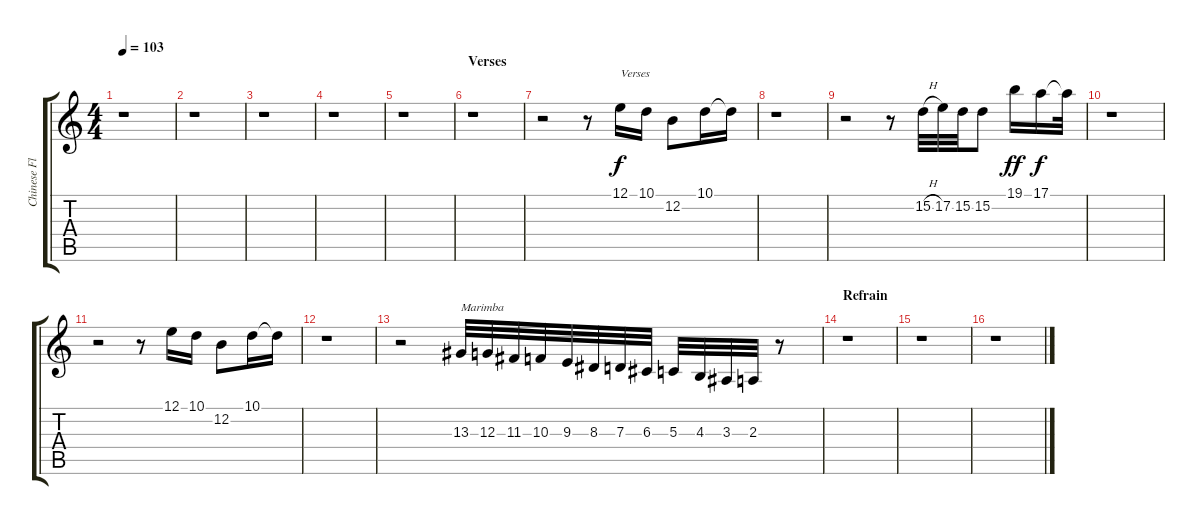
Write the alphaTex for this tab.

\track ("Chinese Flute" "Chinese Fl") {instrument flute}
\staff {score tabs}
\tuning (E4 B3 G3 D3 A2 E2) {hide}
\ts (4 4)
\tempo 103
\clef g2
\ks c
r.1{dy f} |
r.1 |
r.1 |
r.1 |
r.1 |
\section ("" "Verses")
r.1 |
r.2 r.8 12.1.16{txt "Verses" volume 9} 10.1.16 12.2.8 10.1.16 10.1{t}.16 |
r.1 |
r.2 r.8 15.2{h}.32 17.2.32 15.2.32 15.2.8 19.1.16{dy ff} 17.1.16{dy f} 17.1{t}.32 |
r.1 |
r.2 r.8 12.1.16 10.1.16 12.2.8 10.1.16 10.1{t}.16 |
r.1 |
r.2 13.3.32{txt "Marimba" instrument marimba} 12.3.32 11.3.32 10.3.32 9.3.32 8.3.32 7.3.32 6.3.32 5.3.32 4.3.32 3.3.32 2.3.32 r.8 |
\section ("" "Refrain")
r.1 |
r.1 |
r.1
